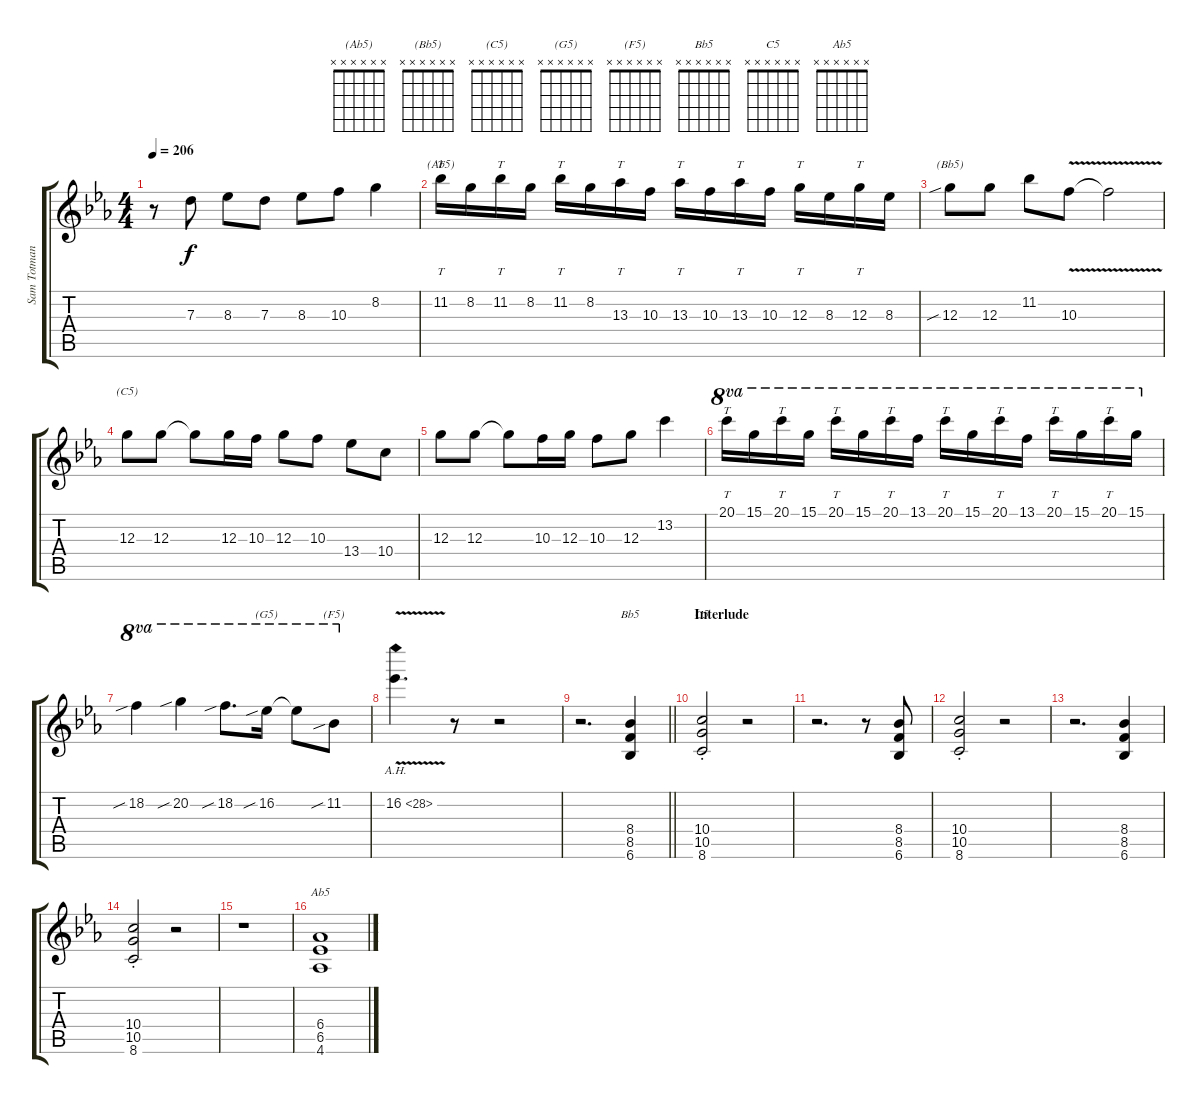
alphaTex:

\track ("Sam Totman (Lead 2 and Rhythm)" "Sam Totman") {instrument distortionguitar}
\staff {score tabs}
\tuning (E4 B3 G3 D3 A2 E2) {hide}
\chord ("(Ab5)" x x x x x x)
\chord ("(Bb5)" x x x x x x)
\chord ("(C5)" x x x x x x)
\chord ("(G5)" x x x x x x)
\chord ("(F5)" x x x x x x)
\chord ("Bb5" x x x x x x)
\chord ("C5" x x x x x x)
\chord ("Ab5" x x x x x x)
\ts (4 4)
\tempo 206
\clef g2
\ks eb
r.8{dy f} 7.3.8 8.3.8 7.3.8 8.3.8 10.3.8 8.2.4 |
11.2.16{tt ch "(Ab5)"} 8.2.16 11.2.16{tt} 8.2.16 11.2.16{tt} 8.2.16 13.3.16{tt} 10.3.16 13.3.16{tt} 10.3.16 13.3.16{tt} 10.3.16 12.3.16{tt} 8.3.16 12.3.16{tt} 8.3.16 |
12.3{sib}.8{ch "(Bb5)"} 12.3.8 11.2.8 10.3{v}.8 10.3{t}.2 |
12.3.8{ch "(C5)"} 12.3.8 12.3{t}.8 12.3.16 10.3.16 12.3.8 10.3.8 13.4.8 10.4.8 |
12.3.8 12.3.8 12.3{t}.8 10.3.16 12.3.16 10.3.8 12.3.8 13.2.4 |
20.1.16{tt ot 8va} 15.1.16{ot 8va} 20.1.16{tt ot 8va} 15.1.16{ot 8va} 20.1.16{tt ot 8va} 15.1.16{ot 8va} 20.1.16{tt ot 8va} 13.1.16{ot 8va} 20.1.16{tt ot 8va} 15.1.16{ot 8va} 20.1.16{tt ot 8va} 13.1.16{ot 8va} 20.1.16{tt ot 8va} 15.1.16{ot 8va} 20.1.16{tt ot 8va} 15.1.16{ot 8va} |
18.2{sib}.4{ot 8va} 20.2{sib}.4{ot 8va} 18.2{sib}.8{d ot 8va} 16.2{sib}.16{ch "(G5)" ot 8va} 16.2{t}.8{ot 8va} 11.2{sib}.8{ch "(F5)" ot 8va} |
16.2{ah 12 v}.4{d} r.8 r.2 |
\barLineRight lightlight
r.2{d} (8.4 8.5 6.6).4{ch "Bb5"} |
\section ("" "Interlude")
(10.4{st} 10.5{st} 8.6{st}).2{ch "C5"} r.2 |
r.2{d} r.8 (8.4 8.5 6.6).8 |
(10.4{st} 10.5{st} 8.6{st}).2 r.2 |
r.2{d} (8.4 8.5 6.6).4 |
(10.4{st} 10.5{st} 8.6{st}).2 r.2 |
r.1 |
(6.4 6.5 4.6).1{ch "Ab5"}
